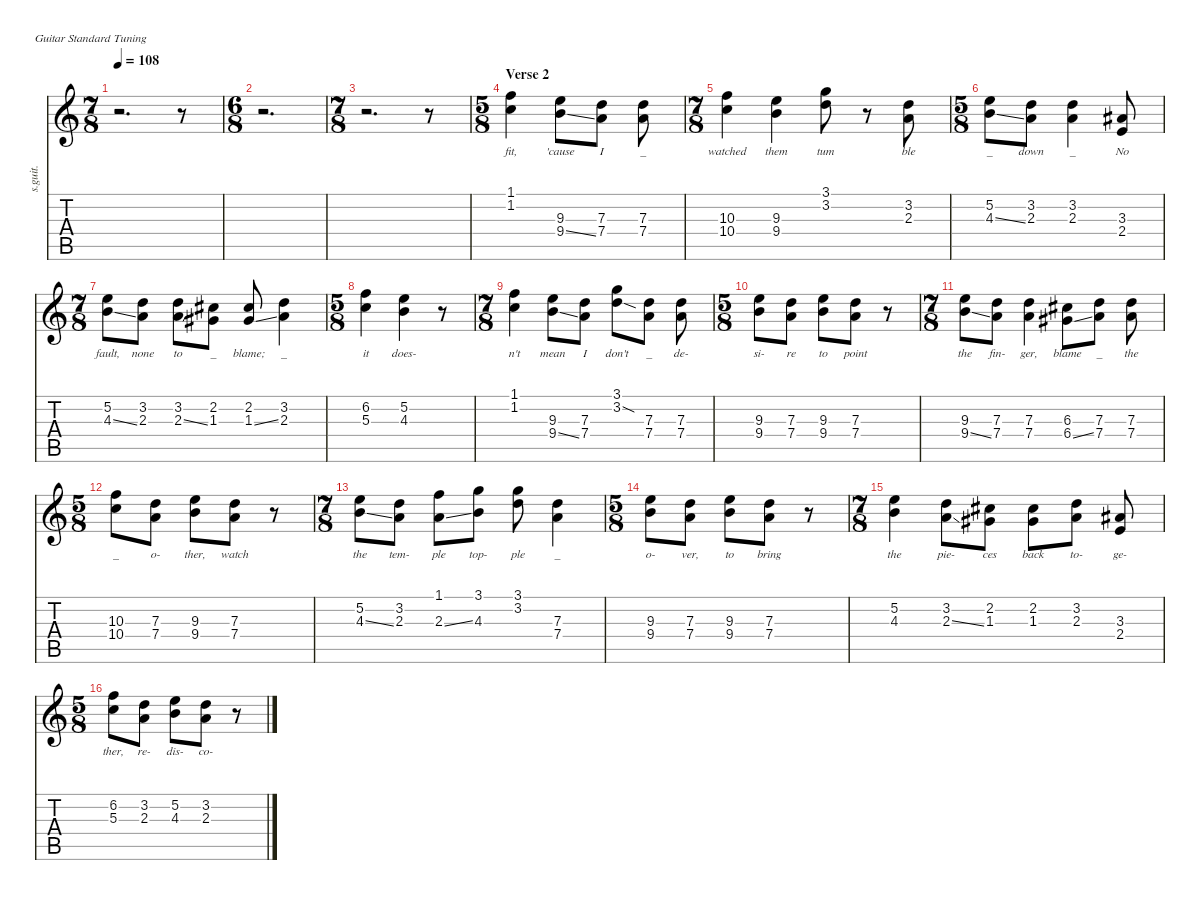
\defaultSystemsLayout 4
\hideDynamics
\bracketExtendMode nobrackets
\track ("Maynard James Keenan (Vocals)" "s.guit.") {instrument bassoon}
\staff {score tabs}
\tuning (E4 B3 G3 D3 A2 E2)
\displaytranspose 12
\ts (7 8)
\beaming (8 2 2 2 2)
\tempo 108
\clef g2
\ks c
r.2{d dy f} r.8 |
\ts (6 8)
\beaming (8 2 2 2 2)
r.2{d} |
\ts (7 8)
\beaming (8 2 2 2 2)
r.2{d} r.8 |
\ts (5 8)
\beaming (8 2 2 2 2)
\section ("" "Verse 2")
(1.1 1.2).4{lyrics (0 "fit,") lyrics (1 "") lyrics (2 "") lyrics (3 "") lyrics (4 "")} (9.3 9.4{ss}).8{lyrics (0 "'cause") lyrics (1 "") lyrics (2 "") lyrics (3 "") lyrics (4 "")} (7.3 7.4).8{lyrics (0 "I") lyrics (1 "") lyrics (2 "") lyrics (3 "") lyrics (4 "")} (7.3 7.4).8{lyrics (0 "_") lyrics (1 "") lyrics (2 "") lyrics (3 "") lyrics (4 "")} |
\ts (7 8)
\beaming (8 2 2 2 2)
(10.3 10.4).4{lyrics (0 "watched") lyrics (1 "") lyrics (2 "") lyrics (3 "") lyrics (4 "")} (9.3 9.4).4{lyrics (0 "them") lyrics (1 "") lyrics (2 "") lyrics (3 "") lyrics (4 "")} (3.1 3.2).8{lyrics (0 "tum") lyrics (1 "") lyrics (2 "") lyrics (3 "") lyrics (4 "")} r.8 (3.2 2.3).8{lyrics (0 "ble") lyrics (1 "") lyrics (2 "") lyrics (3 "") lyrics (4 "")} |
\ts (5 8)
\beaming (8 2 2 2 2)
(5.2 4.3{ss}).8{lyrics (0 "_") lyrics (1 "") lyrics (2 "") lyrics (3 "") lyrics (4 "")} (3.2 2.3).8{lyrics (0 "down") lyrics (1 "") lyrics (2 "") lyrics (3 "") lyrics (4 "")} (3.2 2.3).4{lyrics (0 "_") lyrics (1 "") lyrics (2 "") lyrics (3 "") lyrics (4 "")} (3.3{acc #} 2.4).8{lyrics (0 "No") lyrics (1 "") lyrics (2 "") lyrics (3 "") lyrics (4 "")} |
\ts (7 8)
\beaming (8 2 2 2 2)
(5.2 4.3{ss}).8{lyrics (0 "fault,") lyrics (1 "") lyrics (2 "") lyrics (3 "") lyrics (4 "")} (3.2 2.3).8{lyrics (0 "none") lyrics (1 "") lyrics (2 "") lyrics (3 "") lyrics (4 "")} (3.2 2.3{ss}).8{lyrics (0 "to") lyrics (1 "") lyrics (2 "") lyrics (3 "") lyrics (4 "")} (2.2{acc #} 1.3{acc #}).8{lyrics (0 "_") lyrics (1 "") lyrics (2 "") lyrics (3 "") lyrics (4 "")} (2.2{acc #} 1.3{ss acc #}).8{lyrics (0 "blame;") lyrics (1 "") lyrics (2 "") lyrics (3 "") lyrics (4 "")} (3.2 2.3).4{lyrics (0 "_") lyrics (1 "") lyrics (2 "") lyrics (3 "") lyrics (4 "")} |
\ts (5 8)
\beaming (8 2 2 2 2)
(6.2 5.3).4{lyrics (0 "it") lyrics (1 "") lyrics (2 "") lyrics (3 "") lyrics (4 "")} (5.2 4.3).4{lyrics (0 "does-") lyrics (1 "") lyrics (2 "") lyrics (3 "") lyrics (4 "")} r.8 |
\ts (7 8)
\beaming (8 2 2 2 2)
(1.1 1.2).4{lyrics (0 "n't") lyrics (1 "") lyrics (2 "") lyrics (3 "") lyrics (4 "")} (9.3 9.4{ss}).8{lyrics (0 "mean") lyrics (1 "") lyrics (2 "") lyrics (3 "") lyrics (4 "")} (7.3 7.4).8{lyrics (0 "I") lyrics (1 "") lyrics (2 "") lyrics (3 "") lyrics (4 "")} (3.1 3.2{sod}).8{lyrics (0 "don't") lyrics (1 "") lyrics (2 "") lyrics (3 "") lyrics (4 "")} (7.3 7.4).8{lyrics (0 "_") lyrics (1 "") lyrics (2 "") lyrics (3 "") lyrics (4 "")} (7.3 7.4).8{lyrics (0 "de-") lyrics (1 "") lyrics (2 "") lyrics (3 "") lyrics (4 "")} |
\ts (5 8)
\beaming (8 2 2 2 2)
(9.3 9.4).8{lyrics (0 "si-") lyrics (1 "") lyrics (2 "") lyrics (3 "") lyrics (4 "")} (7.3 7.4).8{lyrics (0 "re") lyrics (1 "") lyrics (2 "") lyrics (3 "") lyrics (4 "")} (9.3 9.4).8{lyrics (0 "to") lyrics (1 "") lyrics (2 "") lyrics (3 "") lyrics (4 "")} (7.3 7.4).8{lyrics (0 "point") lyrics (1 "") lyrics (2 "") lyrics (3 "") lyrics (4 "")} r.8 |
\ts (7 8)
\beaming (8 2 2 2 2)
(9.3 9.4{ss}).8{lyrics (0 "the") lyrics (1 "") lyrics (2 "") lyrics (3 "") lyrics (4 "")} (7.3 7.4).8{lyrics (0 "fin-") lyrics (1 "") lyrics (2 "") lyrics (3 "") lyrics (4 "")} (7.3 7.4).4{lyrics (0 "ger,") lyrics (1 "") lyrics (2 "") lyrics (3 "") lyrics (4 "")} (6.3{acc #} 6.4{ss acc #}).8{lyrics (0 "blame") lyrics (1 "") lyrics (2 "") lyrics (3 "") lyrics (4 "")} (7.3 7.4).8{lyrics (0 "_") lyrics (1 "") lyrics (2 "") lyrics (3 "") lyrics (4 "")} (7.3 7.4).8{lyrics (0 "the") lyrics (1 "") lyrics (2 "") lyrics (3 "") lyrics (4 "")} |
\ts (5 8)
\beaming (8 2 2 2 2)
(10.3 10.4).8{lyrics (0 "_") lyrics (1 "") lyrics (2 "") lyrics (3 "") lyrics (4 "")} (7.3 7.4).8{lyrics (0 "o-") lyrics (1 "") lyrics (2 "") lyrics (3 "") lyrics (4 "")} (9.3 9.4).8{lyrics (0 "ther,") lyrics (1 "") lyrics (2 "") lyrics (3 "") lyrics (4 "")} (7.3 7.4).8{lyrics (0 "watch") lyrics (1 "") lyrics (2 "") lyrics (3 "") lyrics (4 "")} r.8 |
\ts (7 8)
\beaming (8 2 2 2 2)
(5.2 4.3{ss}).8{lyrics (0 "the") lyrics (1 "") lyrics (2 "") lyrics (3 "") lyrics (4 "")} (3.2 2.3).8{lyrics (0 "tem-") lyrics (1 "") lyrics (2 "") lyrics (3 "") lyrics (4 "")} (1.1 2.3{ss}).8{lyrics (0 "ple") lyrics (1 "") lyrics (2 "") lyrics (3 "") lyrics (4 "")} (3.1 4.3).8{lyrics (0 "top-") lyrics (1 "") lyrics (2 "") lyrics (3 "") lyrics (4 "")} (3.1 3.2).8{lyrics (0 "ple") lyrics (1 "") lyrics (2 "") lyrics (3 "") lyrics (4 "")} (7.3 7.4).4{lyrics (0 "_") lyrics (1 "") lyrics (2 "") lyrics (3 "") lyrics (4 "")} |
\ts (5 8)
\beaming (8 2 2 2 2)
(9.3 9.4).8{lyrics (0 "o-") lyrics (1 "") lyrics (2 "") lyrics (3 "") lyrics (4 "")} (7.3 7.4).8{lyrics (0 "ver,") lyrics (1 "") lyrics (2 "") lyrics (3 "") lyrics (4 "")} (9.3 9.4).8{lyrics (0 "to") lyrics (1 "") lyrics (2 "") lyrics (3 "") lyrics (4 "")} (7.3 7.4).8{lyrics (0 "bring") lyrics (1 "") lyrics (2 "") lyrics (3 "") lyrics (4 "")} r.8 |
\ts (7 8)
\beaming (8 2 2 2 2)
(5.2 4.3).4{lyrics (0 "the") lyrics (1 "") lyrics (2 "") lyrics (3 "") lyrics (4 "")} (3.2 2.3{ss}).8{lyrics (0 "pie-") lyrics (1 "") lyrics (2 "") lyrics (3 "") lyrics (4 "")} (2.2{acc #} 1.3{acc #}).8{lyrics (0 "ces") lyrics (1 "") lyrics (2 "") lyrics (3 "") lyrics (4 "")} (2.2{acc #} 1.3{acc #}).8{lyrics (0 "back") lyrics (1 "") lyrics (2 "") lyrics (3 "") lyrics (4 "")} (3.2 2.3).8{lyrics (0 "to-") lyrics (1 "") lyrics (2 "") lyrics (3 "") lyrics (4 "")} (3.3{acc #} 2.4).8{lyrics (0 "ge-") lyrics (1 "") lyrics (2 "") lyrics (3 "") lyrics (4 "")} |
\ts (5 8)
\beaming (8 2 2 2 2)
(6.2 5.3).8{lyrics (0 "ther,") lyrics (1 "") lyrics (2 "") lyrics (3 "") lyrics (4 "")} (3.2 2.3).8{lyrics (0 "re-") lyrics (1 "") lyrics (2 "") lyrics (3 "") lyrics (4 "")} (5.2 4.3).8{lyrics (0 "dis-") lyrics (1 "") lyrics (2 "") lyrics (3 "") lyrics (4 "")} (3.2 2.3).8{lyrics (0 "co-") lyrics (1 "") lyrics (2 "") lyrics (3 "") lyrics (4 "")} r.8
